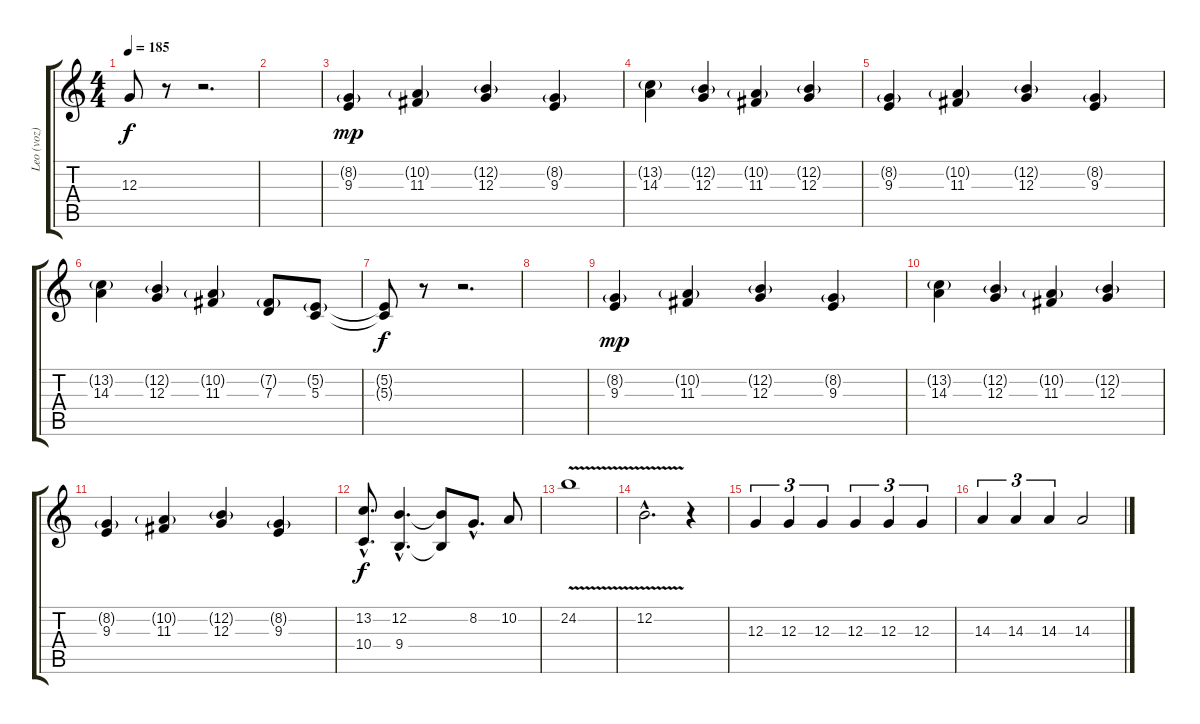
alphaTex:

\track ("Leo (voz)" "Leo (voz)") {instrument altosax}
\staff {score tabs}
\tuning (E4 B3 G3 D3 A2 E2) {hide}
\ts (4 4)
\tempo 185
\clef g2
\ks c
12.3{t}.8{dy f} r.8 r.2{d} |
|
(8.2{g} 9.3).4{dy mp} (10.2{g} 11.3).4 (12.2{g} 12.3).4 (8.2{g} 9.3).4 |
(13.2{g} 14.3).4 (12.2{g} 12.3).4 (10.2{g} 11.3).4 (12.2{g} 12.3).4 |
(8.2{g} 9.3).4 (10.2{g} 11.3).4 (12.2{g} 12.3).4 (8.2{g} 9.3).4 |
(13.2{g} 14.3).4 (12.2{g} 12.3).4 (10.2{g} 11.3).4 (7.2{g} 7.3).8 (5.2{g} 5.3).8 |
(5.2{t} 5.3{t}).8{dy f} r.8 r.2{d} |
|
(8.2{g} 9.3).4{dy mp} (10.2{g} 11.3).4 (12.2{g} 12.3).4 (8.2{g} 9.3).4 |
(13.2{g} 14.3).4 (12.2{g} 12.3).4 (10.2{g} 11.3).4 (12.2{g} 12.3).4 |
(8.2{g} 9.3).4 (10.2{g} 11.3).4 (12.2{g} 12.3).4 (8.2{g} 9.3).4 |
(13.2{hac} 10.4{hac}).8{d dy f} (12.2{hac} 9.4{hac}).4{d} (12.2{t} 9.4{t}).8 8.2{hac}.8{d} 10.2.8 |
24.2{v}.1 |
12.2{v hac}.2{d} r.4 |
12.3.4{tu (3 2)} 12.3.4{tu (3 2)} 12.3.4{tu (3 2)} 12.3.4{tu (3 2)} 12.3.4{tu (3 2)} 12.3.4{tu (3 2)} |
14.3.4{tu (3 2)} 14.3.4{tu (3 2)} 14.3.4{tu (3 2)} 14.3.2
